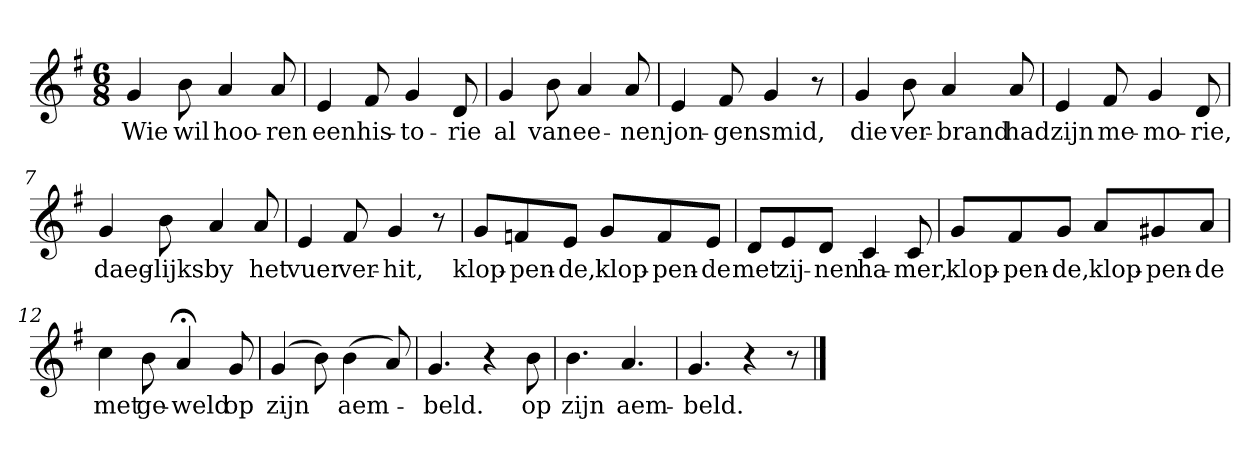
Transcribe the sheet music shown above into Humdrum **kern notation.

**kern	**text
*part1	*part1
*staff1	*staff1
*clefG2	*
*k[f#]	*
*G:	*
*M6/8	*
*MM120	*
=1	=1
4g	Wie
8b	wil
4a	hoo-
8a	-ren
=2	=2
4e	een
8f#	his-
4g	-to-
8d	-rie
=3	=3
4g	al
8b	van
4a	ee-
8a	-nen
=4	=4
4e	jon-
8f#	-gen
4g	smid,
8r	.
=5	=5
4g	die
8b	ver-
4a	-brand
8a	had
=6	=6
4e	zijn
8f#	me-
4g	-mo-
8d	-rie,
=7	=7
4g	daeg-
8b	-lijks
4a	by
8a	het
=8	=8
4e	vuer
8f#	ver-
4g	-hit,
8r	.
=9	=9
8g/L	klop-
8fn/	-pen-
8e/J	-de,
8g/L	klop-
8f/	-pen-
8e/J	-de
=10	=10
8d/L	met
8e/	zij-
8d/J	-nen
4c	ha-
8c	-mer,
=11	=11
8g/L	klop-
8f#/	-pen-
8g/J	-de,
8a/L	klop-
8g#X/	-pen-
8a/J	-de
=12	=12
4cc	met
8b	ge-
4a;<	-weld
8g	op
=13	=13
(4g	zijn
8b)	.
(4b	aem-
8a)	.
=14	=14
4.g	-beld.
4r	.
8b	op
=15	=15
4.b	zijn
4.a	aem-
=16	=16
4.g	-beld.
4r	.
8r	.
==	==
*-	*-
